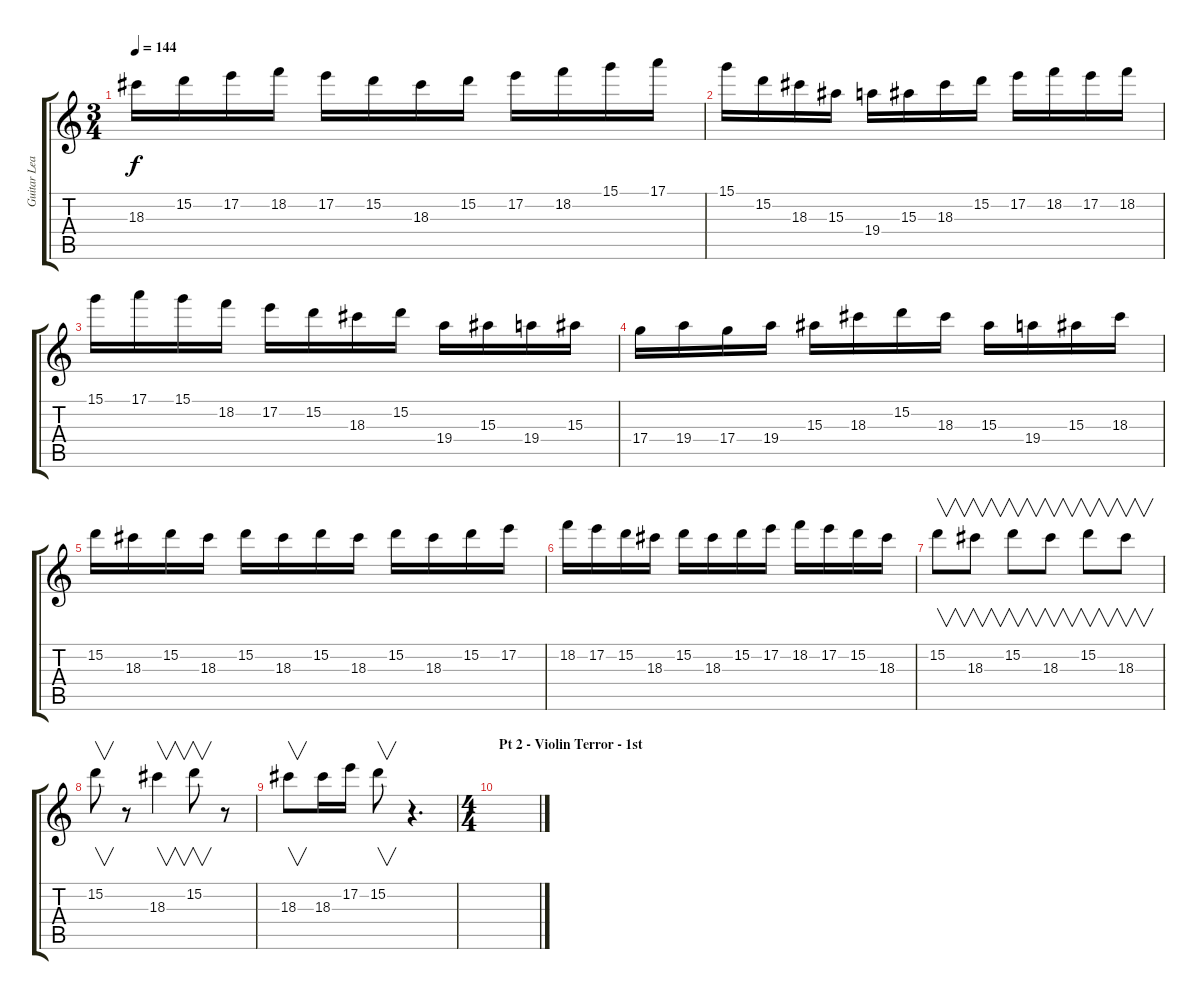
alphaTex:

\track ("Guitar Lead" "Guitar Lea") {instrument distortionguitar}
\staff {score tabs}
\tuning (E4 B3 G3 D3 A2 E2) {hide}
\ts (3 4)
\tempo 144
\clef g2
\ks c
18.3.16{dy f} 15.2.16 17.2.16 18.2.16 17.2.16 15.2.16 18.3.16 15.2.16 17.2.16 18.2.16 15.1.16 17.1.16 |
15.1.16 15.2.16 18.3.16 15.3.16 19.4.16 15.3.16 18.3.16 15.2.16 17.2.16 18.2.16 17.2.16 18.2.16 |
15.1.16 17.1.16 15.1.16 18.2.16 17.2.16 15.2.16 18.3.16 15.2.16 19.4.16 15.3.16 19.4.16 15.3.16 |
17.4.16 19.4.16 17.4.16 19.4.16 15.3.16 18.3.16 15.2.16 18.3.16 15.3.16 19.4.16 15.3.16 18.3.16 |
15.2.16 18.3.16 15.2.16 18.3.16 15.2.16 18.3.16 15.2.16 18.3.16 15.2.16 18.3.16 15.2.16 17.2.16 |
18.2.16 17.2.16 15.2.16 18.3.16 15.2.16 18.3.16 15.2.16 17.2.16 18.2.16 17.2.16 15.2.16 18.3.16 |
15.2.8{v} 18.3.8{v} 15.2.8{v} 18.3.8{v} 15.2.8{v} 18.3.8{v} |
15.2.8{v} r.8 18.3.4{v} 15.2.8{v} r.8 |
18.3.8{v} 18.3.16 17.2.16 15.2.8{v} r.4{d} |
\ts (4 4)
\section ("" "Pt 2 - Violin Terror - 1st")
